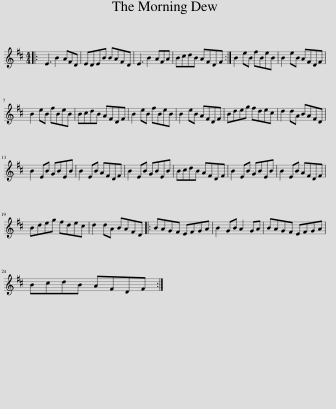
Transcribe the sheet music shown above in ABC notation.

X:1
L:1/8
M:4/4
I:linebreak $
K:D
V:1 treble
V:1
|: E3 B2 AFD | EDEB BAFD | E3 B2 AFA | BcdB AFDF :| B2 eB fBeB | %5
 B2 eB AFDF |$ B2 eB fBeB | BcdB AFDF | B2 eB fBeB | B2 eB AFDF | %10
 Bdeg fdec | d2 dA BAFD |$ B2 EB GBEB | B2 EB AFDF | B2 EB GBEB | %15
 BcdB AFDF | B2 EB GBEB | B2 EB AFDF |$ Bdeg fdec | d2 dA BAFD |: %20
 BAGF EFGA | B2 GB A2 GA | BAGF EFGA |$ BcdB AFDF :| %24
